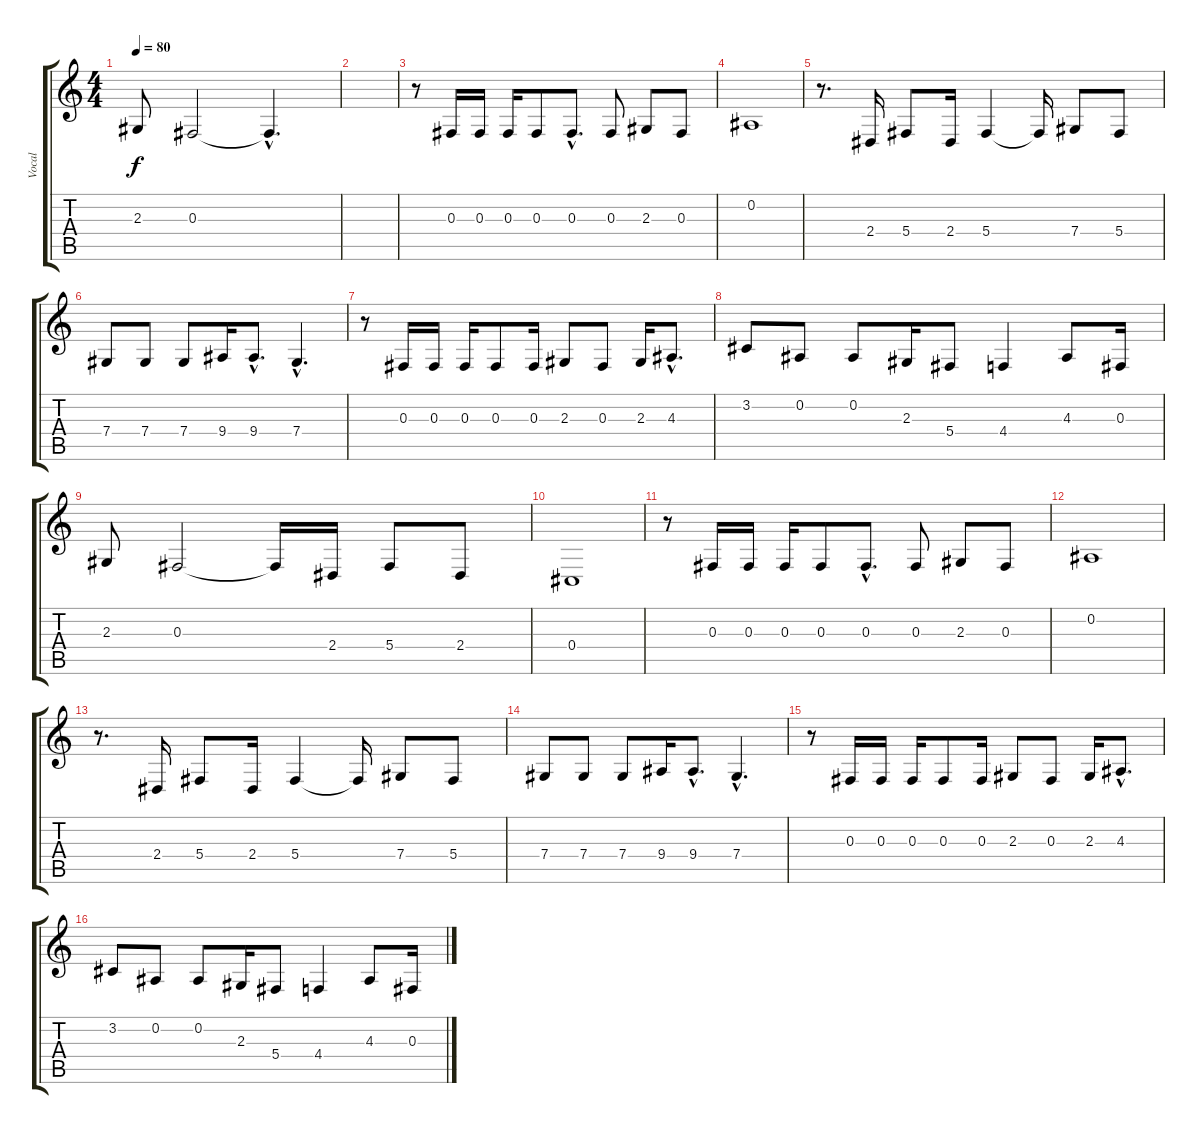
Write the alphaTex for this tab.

\track ("Vocal" "Vocal") {instrument flute}
\staff {score tabs}
\tuning (Eb4 Bb3 Gb3 Db3 Ab2 Eb2) {hide}
\ts (4 4)
\tempo 80
\clef g2
\ks c
2.3.8{dy f} 0.3.2 0.3{hac t}.4{d} |
|
r.8 0.3.16 0.3.16 0.3.16 0.3.8 0.3{hac}.8{d} 0.3.8 2.3.8 0.3.8 |
0.2.1 |
r.8{d} 2.4.16 5.4.8 2.4.16 5.4.4 5.4{t}.16 7.4.8 5.4.8 |
7.4.8 7.4.8 7.4.8 9.4.16 9.4{hac}.8{d} 7.4{hac}.4{d} |
r.8 0.3.16 0.3.16 0.3.16 0.3.8 0.3.16 2.3.8 0.3.8 2.3.16 4.3{hac}.8{d} |
3.2.8 0.2.8 0.2.8 2.3.16 5.4.8 4.4.4 4.3.8 0.3.16 |
2.3.8 0.3.2 0.3{t}.16 2.4.16 5.4.8 2.4.8 |
0.4.1 |
r.8 0.3.16 0.3.16 0.3.16 0.3.8 0.3{hac}.8{d} 0.3.8 2.3.8 0.3.8 |
0.2.1 |
r.8{d} 2.4.16 5.4.8 2.4.16 5.4.4 5.4{t}.16 7.4.8 5.4.8 |
7.4.8 7.4.8 7.4.8 9.4.16 9.4{hac}.8{d} 7.4{hac}.4{d} |
r.8 0.3.16 0.3.16 0.3.16 0.3.8 0.3.16 2.3.8 0.3.8 2.3.16 4.3{hac}.8{d} |
3.2.8 0.2.8 0.2.8 2.3.16 5.4.8 4.4.4 4.3.8 0.3.16
